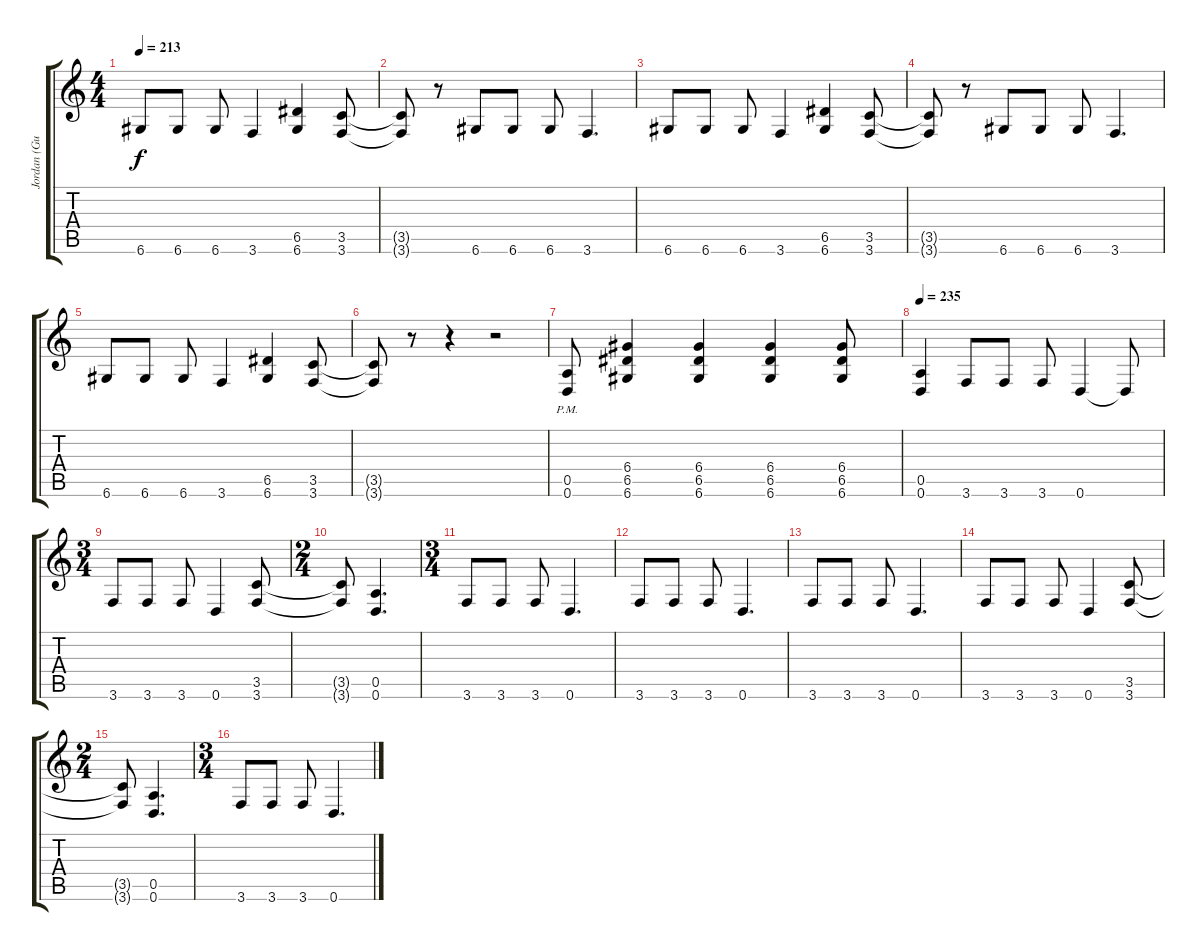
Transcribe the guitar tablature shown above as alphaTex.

\track ("Jordan (Guitar left)" "Jordan (Gu") {instrument distortionguitar}
\staff {score tabs}
\tuning (E4 B3 G3 D3 A2 D2) {hide}
\ts (4 4)
\tempo 213
\clef g2
\ks c
6.6.8{dy f} 6.6.8 6.6.8 3.6.4 (6.5 6.6).4 (3.5 3.6).8 |
(3.5{t} 3.6{t}).8 r.8 6.6.8 6.6.8 6.6.8 3.6.4{d} |
6.6.8 6.6.8 6.6.8 3.6.4 (6.5 6.6).4 (3.5 3.6).8 |
(3.5{t} 3.6{t}).8 r.8 6.6.8 6.6.8 6.6.8 3.6.4{d} |
6.6.8 6.6.8 6.6.8 3.6.4 (6.5 6.6).4 (3.5 3.6).8 |
(3.5{t} 3.6{t}).8 r.8 r.4 r.2 |
(0.5 0.6{pm}).8 (6.4 6.5 6.6).4 (6.4 6.5 6.6).4 (6.4 6.5 6.6).4 (6.4 6.5 6.6).8 |
\tempo 235
(0.5 0.6).4 3.6.8 3.6.8 3.6.8 0.6.4 0.6{t}.8 |
\ts (3 4)
3.6.8 3.6.8 3.6.8 0.6.4 (3.5 3.6).8 |
\ts (2 4)
(3.5{t} 3.6{t}).8 (0.5 0.6).4{d} |
\ts (3 4)
3.6.8 3.6.8 3.6.8 0.6.4{d} |
3.6.8 3.6.8 3.6.8 0.6.4{d} |
3.6.8 3.6.8 3.6.8 0.6.4{d} |
3.6.8 3.6.8 3.6.8 0.6.4 (3.5 3.6).8 |
\ts (2 4)
(3.5{t} 3.6{t}).8 (0.5 0.6).4{d} |
\ts (3 4)
3.6.8 3.6.8 3.6.8 0.6.4{d}
